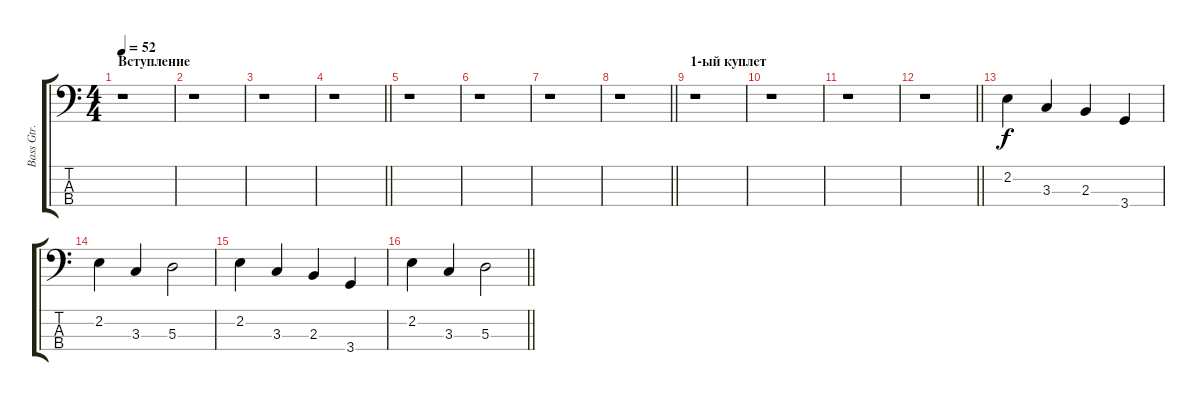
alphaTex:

\track ("Bass Gtr." "Bass Gtr.") {instrument electricbassfinger}
\staff {score tabs}
\tuning (G2 D2 A1 E1) {hide}
\ts (4 4)
\section ("" "Вступление")
\tempo 52
\clef f4
\ks c
r.1{dy f instrument electricbassfinger} |
r.1 |
r.1 |
\barLineRight lightlight
r.1 |
r.1 |
r.1 |
r.1 |
\barLineRight lightlight
r.1 |
\section ("" "1-ый куплет")
r.1 |
r.1 |
r.1 |
\barLineRight lightlight
r.1 |
2.2.4 3.3.4 2.3.4 3.4.4 |
2.2.4 3.3.4 5.3.2 |
2.2.4 3.3.4 2.3.4 3.4.4 |
\barLineRight lightlight
2.2.4 3.3.4 5.3.2
